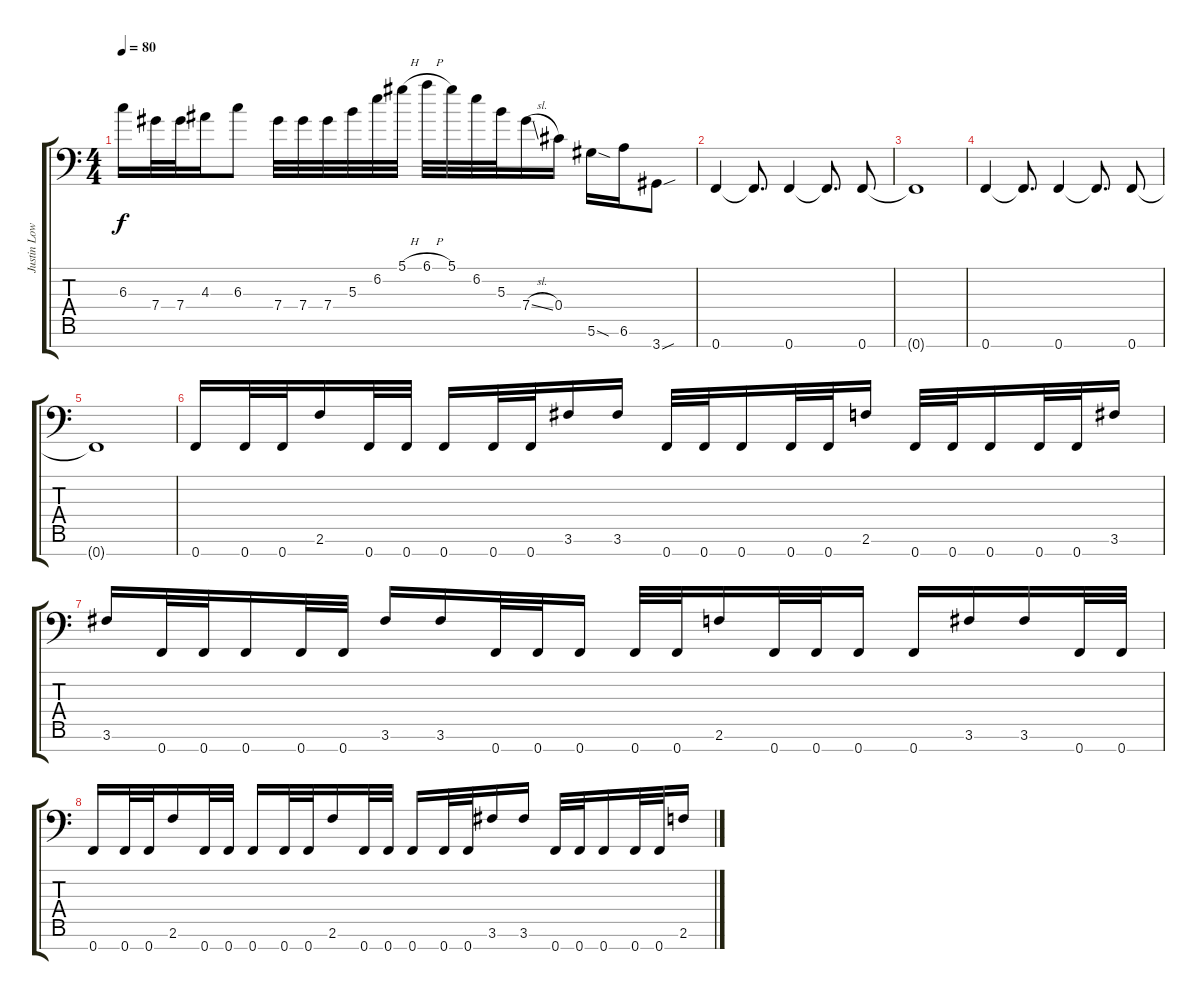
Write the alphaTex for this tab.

\track ("Justin Lowe" "Justin Low") {instrument distortionguitar}
\staff {score tabs}
\tuning (Eb4 Bb3 Gb3 Db3 Ab2 Eb2 F1) {hide}
\ts (4 4)
\tempo 80
\clef f4
\ks c
6.3.16{dy f} 7.4.32 7.4.32 4.3.16 6.3.8 7.4.32 7.4.32 7.4.32 5.3.32 6.2.32 5.1{h}.32 6.1{h}.32 5.1.32 6.2.32 5.3.32 7.4{sl}.16 0.4.16 5.6{sod}.16 6.6.16 3.7{sou}.8 |
0.7.4 0.7{t}.8{d} 0.7.4 0.7{t}.8{d} 0.7.8 |
0.7{t}.1 |
0.7.4 0.7{t}.8{d} 0.7.4 0.7{t}.8{d} 0.7.8 |
0.7{t}.1 |
0.7.16 0.7.32 0.7.32 2.6.16 0.7.32 0.7.32 0.7.16 0.7.32 0.7.32 3.6.16 3.6.16 0.7.32 0.7.32 0.7.16 0.7.32 0.7.32 2.6.16 0.7.32 0.7.32 0.7.16 0.7.32 0.7.32 3.6.16 |
3.6.16 0.7.32 0.7.32 0.7.16 0.7.32 0.7.32 3.6.16 3.6.16 0.7.32 0.7.32 0.7.16 0.7.32 0.7.32 2.6.16 0.7.32 0.7.32 0.7.16 0.7.16 3.6.16 3.6.16 0.7.32 0.7.32 |
0.7.16 0.7.32 0.7.32 2.6.16 0.7.32 0.7.32 0.7.16 0.7.32 0.7.32 2.6.16 0.7.32 0.7.32 0.7.16 0.7.32 0.7.32 3.6.16 3.6.16 0.7.32 0.7.32 0.7.16 0.7.32 0.7.32 2.6.16
